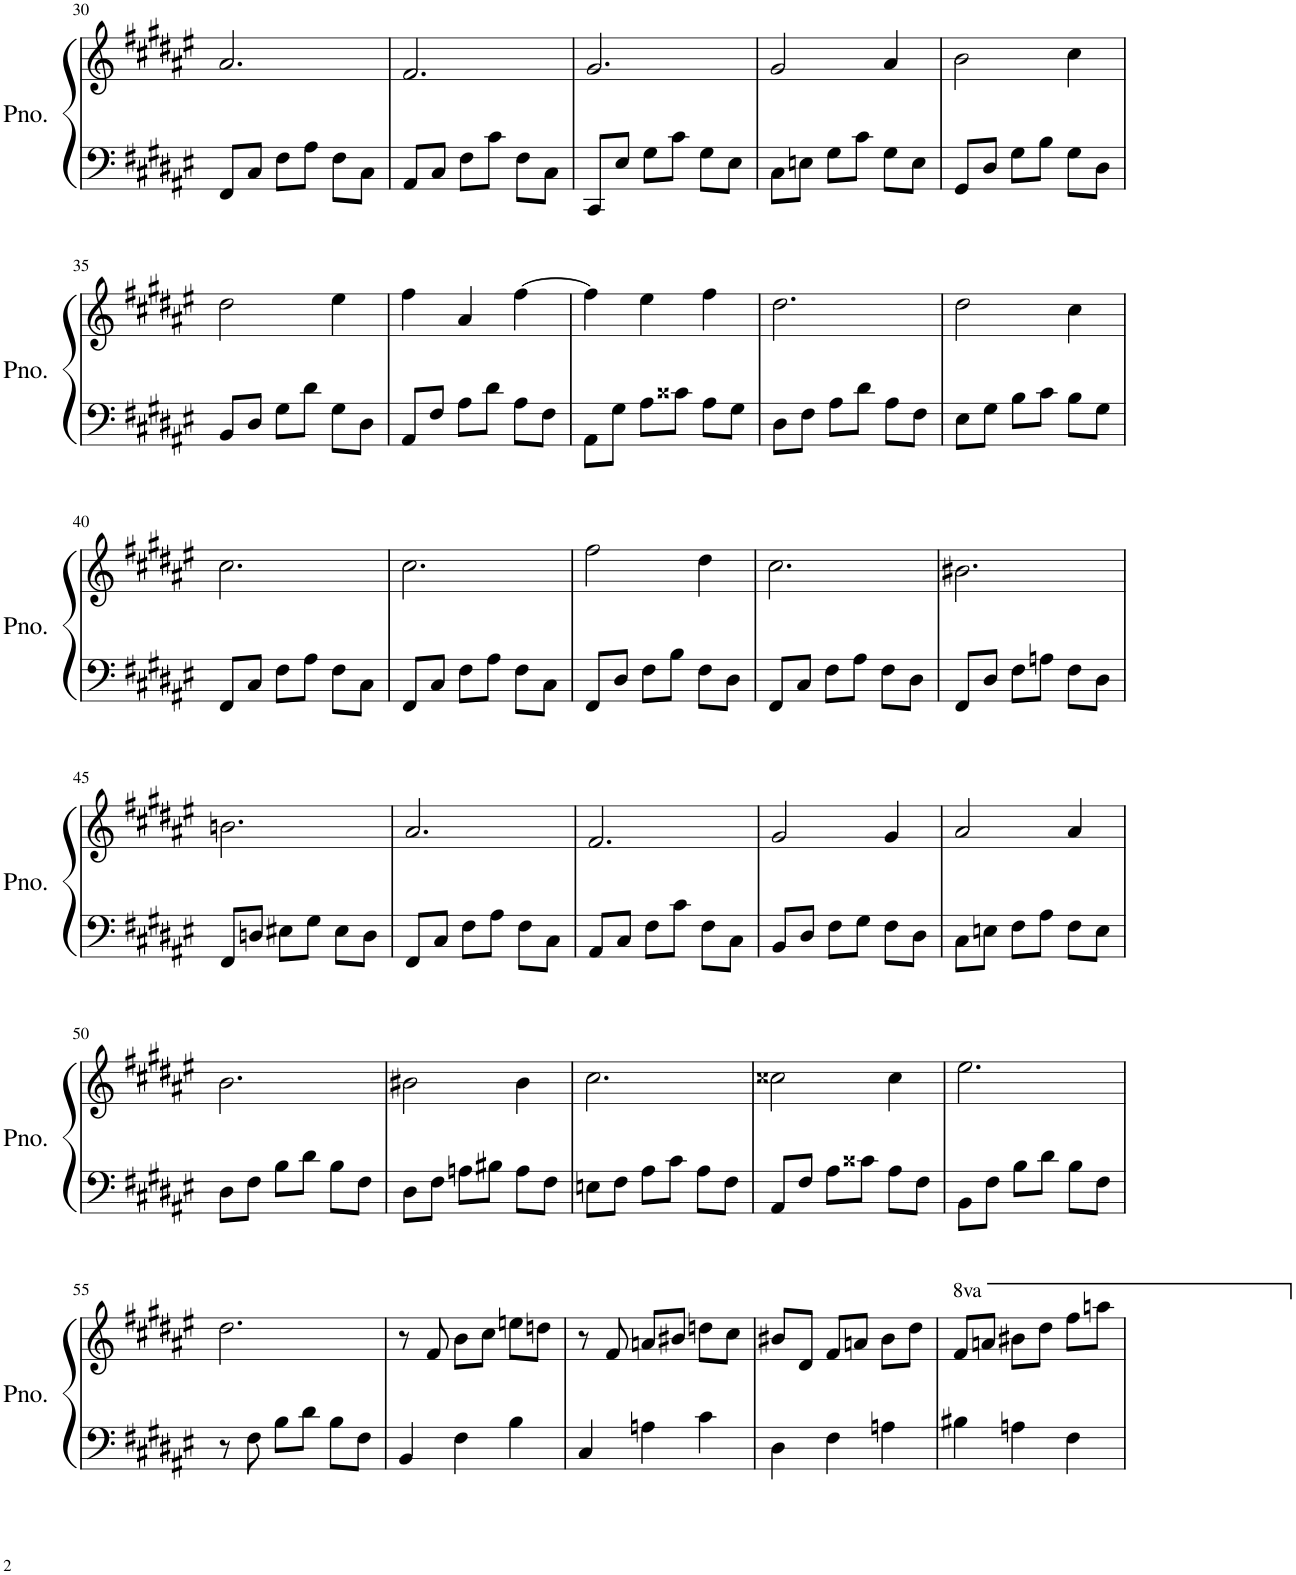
**kern	**kern
*part1	*part1
*staff2	*staff1
*I"Piano	*
*I'Pno.	*
!!LO:PB:g=z
*clefF4	*clefG2
*k[f#c#g#d#a#e#]	*k[f#c#g#d#a#e#]
*M3/4	*M3/4
=30	=30
8FF#/L	2.a#/
8C#/J	.
8F#\L	.
8A#\J	.
8F#\L	.
8C#\J	.
=31	=31
8AA#/L	2.f#/
8C#/J	.
8F#\L	.
8c#\J	.
8F#\L	.
8C#\J	.
=32	=32
8CC#/L	2.g#/
8E#/J	.
8G#\L	.
8c#\J	.
8G#\L	.
8E#\J	.
=33	=33
8C#\L	2g#/
8En\J	.
8G#\L	.
8c#\J	.
8G#\L	4a#/
8E\J	.
=34	=34
8GG#/L	2b\
8D#/J	.
8G#\L	.
8B\J	.
8G#\L	4cc#\
8D#\J	.
!!LO:LB:g=z
=35	=35
8BB/L	2dd#\
8D#/J	.
8G#\L	.
8d#\J	.
8G#\L	4ee#\
8D#\J	.
=36	=36
8AA#/L	4ff#\
8F#/J	.
8A#\L	4a#/
8d#\J	.
8A#\L	[4ff#\
8F#\J	.
=37	=37
8AA#\L	4ff#\]
8G#\J	.
8A#\L	4ee#\
8c##X\J	.
8A#\L	4ff#\
8G#\J	.
=38	=38
8D#\L	2.dd#\
8F#\J	.
8A#\L	.
8d#\J	.
8A#\L	.
8F#\J	.
=39	=39
8E#\L	2dd#\
8G#\J	.
8B\L	.
8c#\J	.
8B\L	4cc#\
8G#\J	.
!!LO:LB:g=z
=40	=40
8FF#/L	2.cc#\
8C#/J	.
8F#\L	.
8A#\J	.
8F#\L	.
8C#\J	.
=41	=41
8FF#/L	2.cc#\
8C#/J	.
8F#\L	.
8A#\J	.
8F#\L	.
8C#\J	.
=42	=42
8FF#/L	2ff#\
8D#/J	.
8F#\L	.
8B\J	.
8F#\L	4dd#\
8D#\J	.
=43	=43
8FF#/L	2.cc#\
8C#/J	.
8F#\L	.
8A#\J	.
8F#\L	.
8D#\J	.
=44	=44
8FF#/L	2.b#X\
8D#/J	.
8F#\L	.
8An\J	.
8F#\L	.
8D#\J	.
!!LO:LB:g=z
=45	=45
8FF#/L	2.bn\
8Dn/J	.
8E#X\L	.
8G#\J	.
8E#\L	.
8D\J	.
=46	=46
8FF#/L	2.a#/
8C#/J	.
8F#\L	.
8A#\J	.
8F#\L	.
8C#\J	.
=47	=47
8AA#/L	2.f#/
8C#/J	.
8F#\L	.
8c#\J	.
8F#\L	.
8C#\J	.
=48	=48
8BB/L	2g#/
8D#/J	.
8F#\L	.
8G#\J	.
8F#\L	4g#/
8D#\J	.
=49	=49
8C#\L	2a#/
8En\J	.
8F#\L	.
8A#\J	.
8F#\L	4a#/
8E\J	.
!!LO:LB:g=z
=50	=50
8D#\L	2.b\
8F#\J	.
8B\L	.
8d#\J	.
8B\L	.
8F#\J	.
=51	=51
8D#\L	2b#X\
8F#\J	.
8An\L	.
8B#X\J	.
8A\L	4b#\
8F#\J	.
=52	=52
8En\L	2.cc#\
8F#\J	.
8A#\L	.
8c#\J	.
8A#\L	.
8F#\J	.
=53	=53
8AA#/L	2cc##X\
8F#/J	.
8A#\L	.
8c##X\J	.
8A#\L	4cc##\
8F#\J	.
=54	=54
8BB\L	2.ee#\
8F#\J	.
8B\L	.
8d#\J	.
8B\L	.
8F#\J	.
!!LO:LB:g=z
=55	=55
8r	2.dd#\
8F#\	.
8B\L	.
8d#\J	.
8B\L	.
8F#\J	.
=56	=56
4BB/	8r
.	8f#/
4F#\	8b\L
.	8cc#\J
4B\	8een\L
.	8ddn\J
=57	=57
4C#/	8r
.	8f#/
4An\	8an/L
.	8b#X/J
4c#\	8ddn\L
.	8cc#\J
=58	=58
4D#\	8b#X/L
.	8d#/J
4F#\	8f#/L
.	8an/J
4An\	8b#\L
.	8dd#\J
=59	=59
*	*8va
4B#X\	8ff#/L
.	8aan/J
4An\	8bb#X\L
.	8ddd#\J
4F#\	8fff#\L
.	8aaan\J
*	*X8va
=	=
*-	*-
